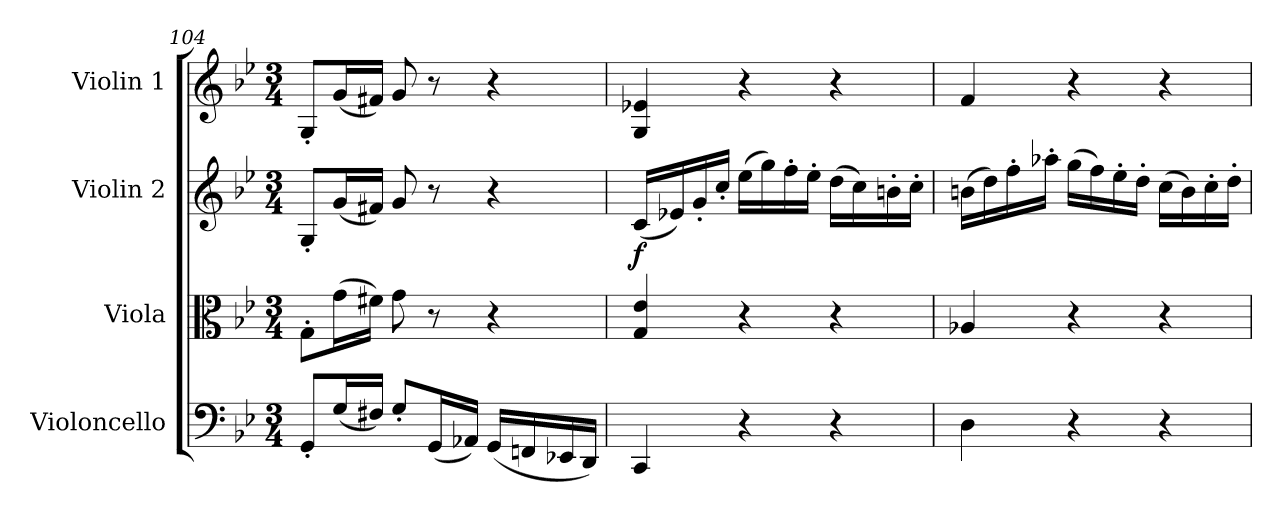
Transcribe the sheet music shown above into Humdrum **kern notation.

**kern	**kern	**kern	**dynam	**kern
*part4	*part3	*part2	*part2	*part1
*staff4	*staff3	*staff2	*staff2	*staff1
*I"Violoncello	*I"Viola	*I"Violin 2	*	*I"Violin 1
*I'Vc	*I'Vla	*I'Vln	*	*I'Vln
*clefF4	*clefC3	*clefG2	*	*clefG2
*k[b-e-]	*k[b-e-]	*k[b-e-]	*	*k[b-e-]
*M3/4	*M3/4	*M3/4	*	*M3/4
=104	=104	=104	=104	=104
8GG'/L	8G'\L	8G'/L	.	8G'/L
(16G/L	(16g\L	(16g/L	.	(16g/L
16F#X/JJ)	16f#X\JJ)	16f#X/JJ)	.	16f#X/JJ)
8G'/L	8g\	8g/	.	8g/
(16GG/L	8r	8r	.	8r
16AA-X/JJ)	.	.	.	.
(16GG/LL	4r	4r	.	4r
16FFn/	.	.	.	.
16EE-X/	.	.	.	.
16DD/JJ)	.	.	.	.
!!LO:LB:g=z
=105	=105	=105	=105	=105
!	!	!	!LO:DY:b	!
4CC/	4G/ 4e-/	(16c/LL	f	4G/ 4e-X/
.	.	16e-X/)	.	.
.	.	16g'/	.	.
.	.	16cc'/JJ	.	.
4r	4r	(16ee-\LL	.	4r
.	.	16gg\)	.	.
.	.	16ff'\	.	.
.	.	16ee-'\JJ	.	.
4r	4r	(16dd\LL	.	4r
.	.	16cc\)	.	.
.	.	16bn'\	.	.
.	.	16cc'\JJ	.	.
!!LO:LB:g=z
=106	=106	=106	=106	=106
4D\	4A-X/	(16bn\LL	.	4f/
.	.	16dd\)	.	.
.	.	16ff'\	.	.
.	.	16aa-X'\JJ	.	.
4r	4r	(16gg\LL	.	4r
.	.	16ff\)	.	.
.	.	16ee-'\	.	.
.	.	16dd'\JJ	.	.
4r	4r	(16cc\LL	.	4r
.	.	16b\)	.	.
.	.	16cc'\	.	.
.	.	16dd'\JJ	.	.
=	=	=	=	=
*-	*-	*-	*-	*-
